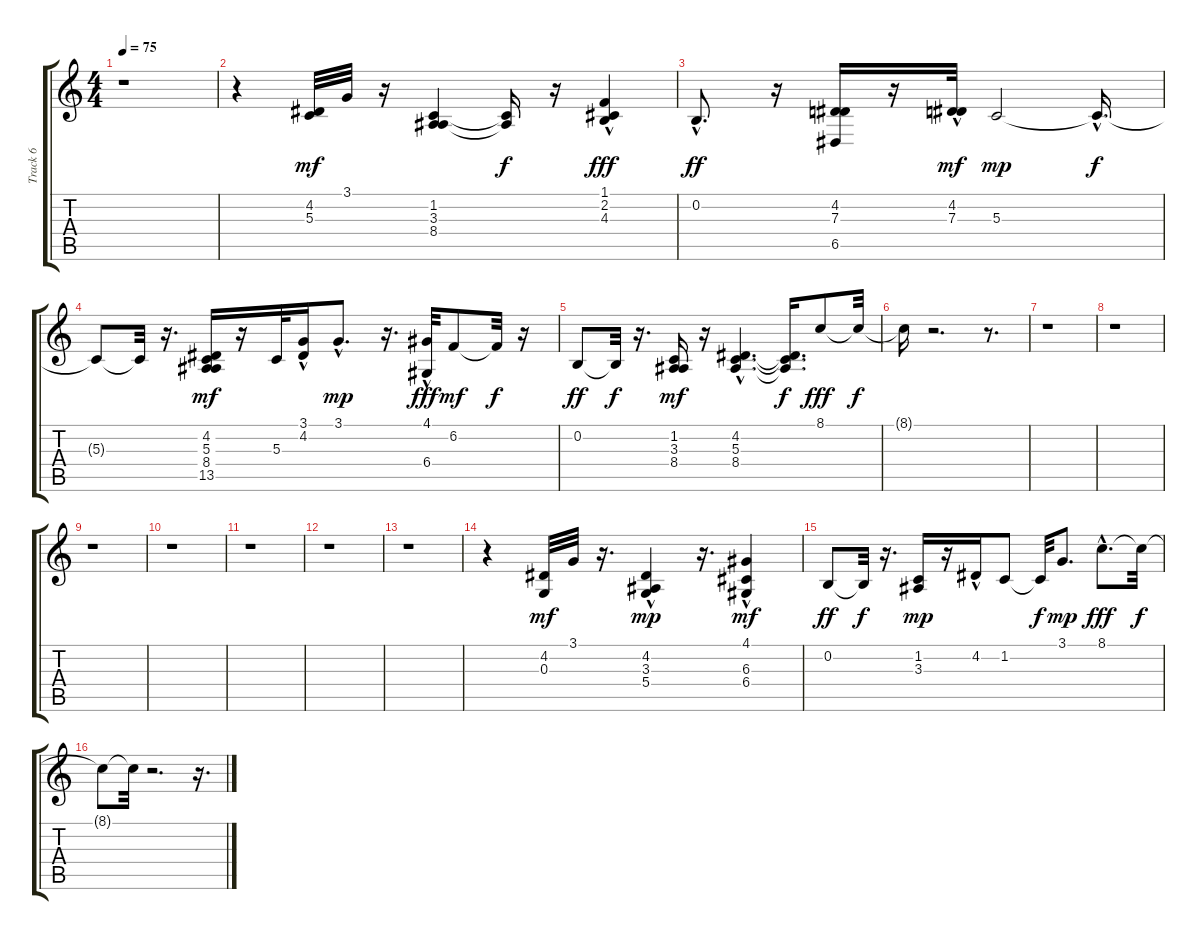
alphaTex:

\track ("Track 6" "Track 6") {instrument fx7echoes}
\staff {score tabs}
\tuning (E4 B3 G3 D3 A2 E2) {hide}
\ts (4 4)
\tempo 75
\clef g2
\ks c
r.1{dy mf instrument fx7echoes} |
r.4 (4.2 5.3).32{balance 8 instrument fx7echoes} 3.1.32 r.16 (1.2 3.3 8.4).4 (1.2{t} 3.3{t}).16{dy f} r.16 (1.1{hac} 2.2 4.3{hac}).4{dy fff} |
0.2{hac}.8{d dy ff} r.16 (4.2 7.3 6.5).16 r.16 (4.2{hac} 7.3{hac}).32{dy mf} 5.3.2{dy mp} 5.3{hac t}.16{d dy f} |
5.3{t}.8 5.3{t}.32 r.16{d} (4.2 5.3 8.4 13.5).16{dy mf} r.16 5.3.32 (3.1{hac} 4.2).16 3.1{hac}.8{d dy mp} r.16{d} (4.1 6.4{hac}).32{dy fff} 6.2.8{dy mf} 6.2{t}.32{dy f} r.16 |
0.2.8{dy ff} 0.2{t}.32{dy f} r.16{d} (1.2 3.3 8.4).16{dy mf} r.16 (4.2{hac} 5.3{hac} 8.4{hac}).4{d} (4.2{t} 5.3{t} 8.4{t}).16{d dy f} 8.1.8{dy fff} 8.1{t}.32{dy f} |
8.1{t}.16 r.2{d} r.8{d} |
r.1 |
r.1 |
r.1 |
r.1 |
r.1 |
r.1 |
r.1 |
r.4 (4.2 0.3).32{dy mf} 3.1.32 r.16{d} (4.2 3.3{hac} 5.4).4{dy mp} r.16{d} (4.1{hac} 6.3 6.4{hac}).4{dy mf} |
0.2.8{dy ff} 0.2{t}.32{dy f} r.16{d} (1.2 3.3).16{dy mp} r.16 4.2{hac}.16 1.2.8 1.2{t}.32{dy f} 3.1.8{d dy mp} 8.1{hac}.8{d dy fff} 8.1{t}.32{dy f} |
8.1{t}.8 8.1{t}.32 r.2{d} r.16{d}
